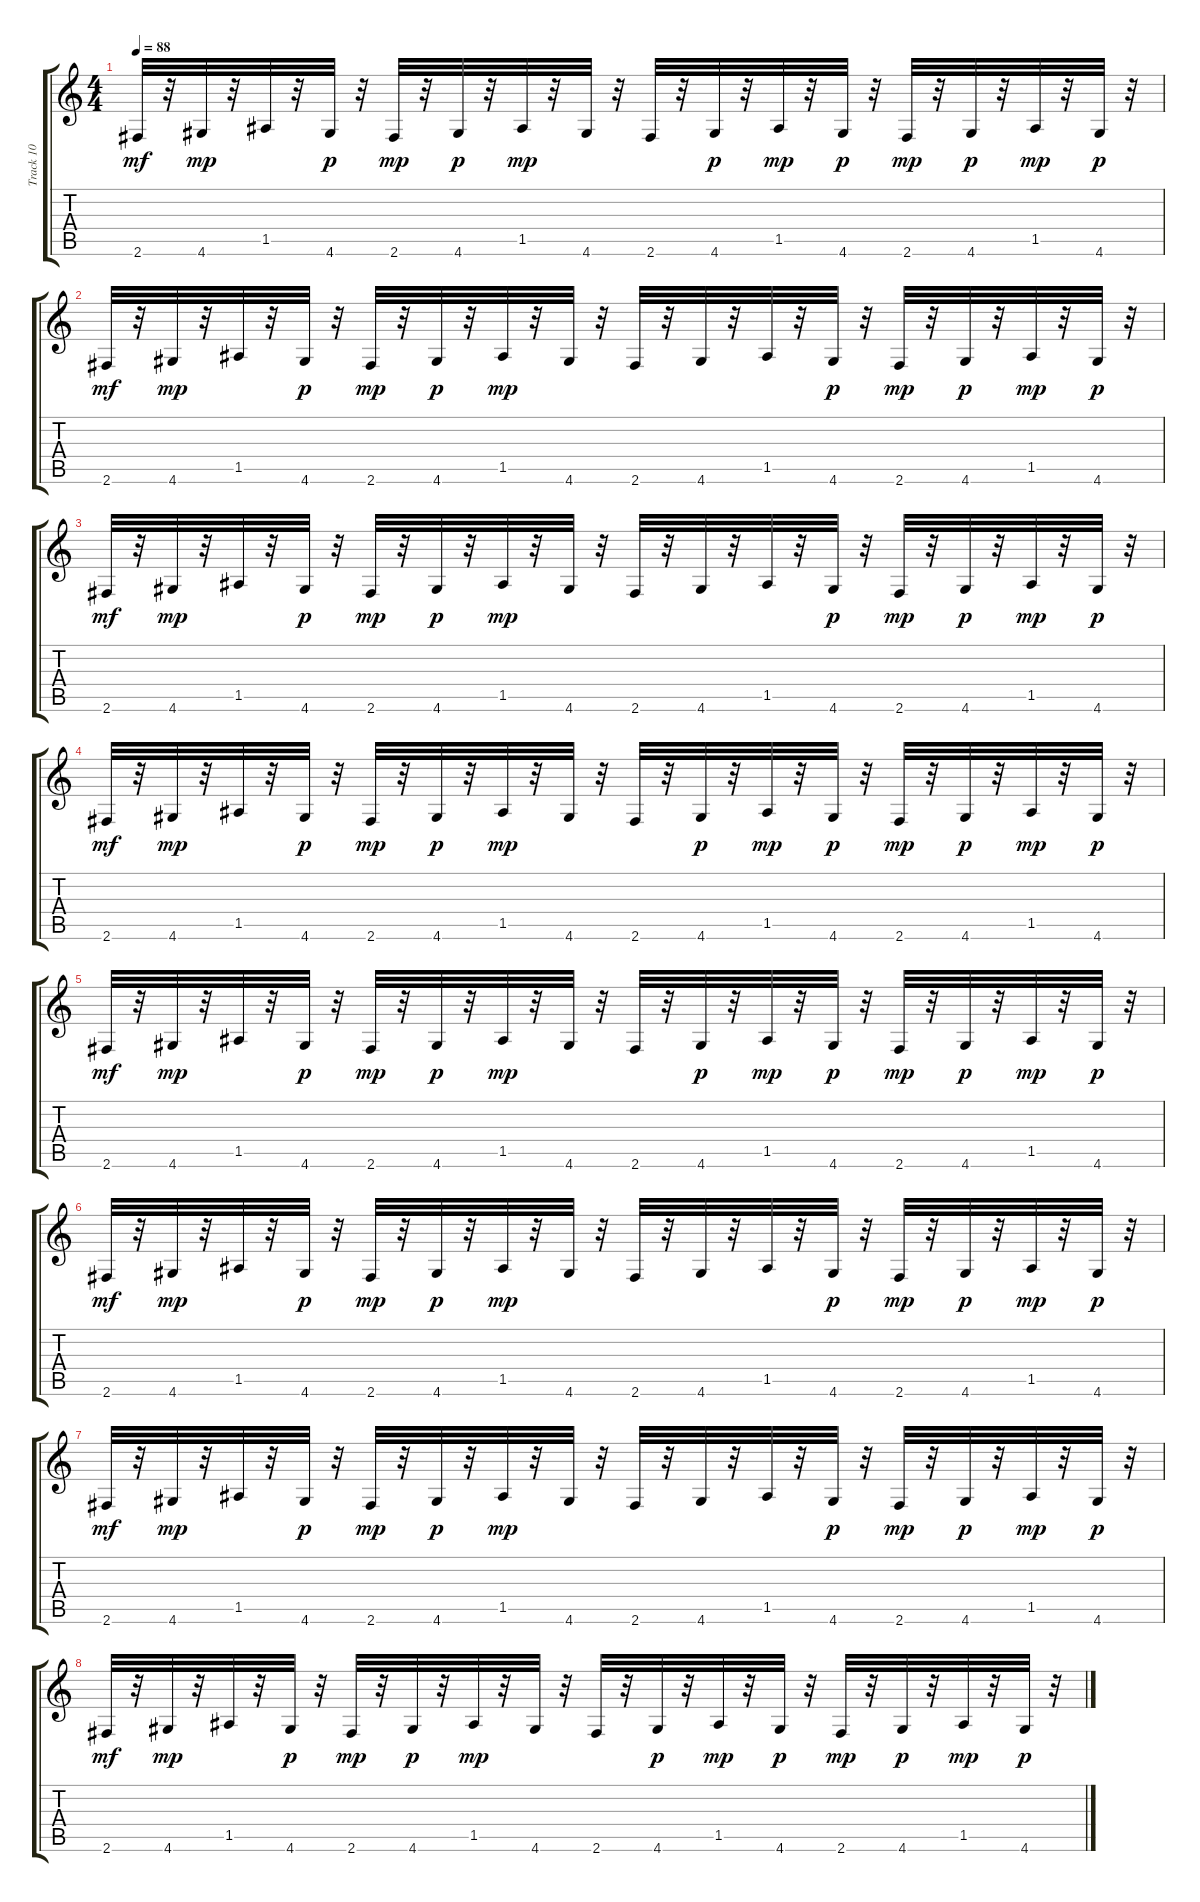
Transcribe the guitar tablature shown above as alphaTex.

\track ("Track 10" "Track 10") {instrument acousticguitarsteel}
\staff {score tabs}
\tuning (E4 B3 G3 D3 A2 E2) {hide}
\ts (4 4)
\tempo 88
\clef g2
\ks c
2.6.32{dy mf} r.32 4.6.32{dy mp} r.32 1.5.32 r.32 4.6.32{dy p} r.32 2.6.32{dy mp} r.32 4.6.32{dy p} r.32 1.5.32{dy mp} r.32 4.6.32 r.32 2.6.32 r.32 4.6.32{dy p} r.32 1.5.32{dy mp} r.32 4.6.32{dy p} r.32 2.6.32{dy mp} r.32 4.6.32{dy p} r.32 1.5.32{dy mp} r.32 4.6.32{dy p} r.32 |
2.6.32{dy mf} r.32 4.6.32{dy mp} r.32 1.5.32 r.32 4.6.32{dy p} r.32 2.6.32{dy mp} r.32 4.6.32{dy p} r.32 1.5.32{dy mp} r.32 4.6.32 r.32 2.6.32 r.32 4.6.32 r.32 1.5.32 r.32 4.6.32{dy p} r.32 2.6.32{dy mp} r.32 4.6.32{dy p} r.32 1.5.32{dy mp} r.32 4.6.32{dy p} r.32 |
2.6.32{dy mf} r.32 4.6.32{dy mp} r.32 1.5.32 r.32 4.6.32{dy p} r.32 2.6.32{dy mp} r.32 4.6.32{dy p} r.32 1.5.32{dy mp} r.32 4.6.32 r.32 2.6.32 r.32 4.6.32 r.32 1.5.32 r.32 4.6.32{dy p} r.32 2.6.32{dy mp} r.32 4.6.32{dy p} r.32 1.5.32{dy mp} r.32 4.6.32{dy p} r.32 |
2.6.32{dy mf} r.32 4.6.32{dy mp} r.32 1.5.32 r.32 4.6.32{dy p} r.32 2.6.32{dy mp} r.32 4.6.32{dy p} r.32 1.5.32{dy mp} r.32 4.6.32 r.32 2.6.32 r.32 4.6.32{dy p} r.32 1.5.32{dy mp} r.32 4.6.32{dy p} r.32 2.6.32{dy mp} r.32 4.6.32{dy p} r.32 1.5.32{dy mp} r.32 4.6.32{dy p} r.32 |
2.6.32{dy mf} r.32 4.6.32{dy mp} r.32 1.5.32 r.32 4.6.32{dy p} r.32 2.6.32{dy mp} r.32 4.6.32{dy p} r.32 1.5.32{dy mp} r.32 4.6.32 r.32 2.6.32 r.32 4.6.32{dy p} r.32 1.5.32{dy mp} r.32 4.6.32{dy p} r.32 2.6.32{dy mp} r.32 4.6.32{dy p} r.32 1.5.32{dy mp} r.32 4.6.32{dy p} r.32 |
2.6.32{dy mf} r.32 4.6.32{dy mp} r.32 1.5.32 r.32 4.6.32{dy p} r.32 2.6.32{dy mp} r.32 4.6.32{dy p} r.32 1.5.32{dy mp} r.32 4.6.32 r.32 2.6.32 r.32 4.6.32 r.32 1.5.32 r.32 4.6.32{dy p} r.32 2.6.32{dy mp} r.32 4.6.32{dy p} r.32 1.5.32{dy mp} r.32 4.6.32{dy p} r.32 |
2.6.32{dy mf} r.32 4.6.32{dy mp} r.32 1.5.32 r.32 4.6.32{dy p} r.32 2.6.32{dy mp} r.32 4.6.32{dy p} r.32 1.5.32{dy mp} r.32 4.6.32 r.32 2.6.32 r.32 4.6.32 r.32 1.5.32 r.32 4.6.32{dy p} r.32 2.6.32{dy mp} r.32 4.6.32{dy p} r.32 1.5.32{dy mp} r.32 4.6.32{dy p} r.32 |
2.6.32{dy mf} r.32 4.6.32{dy mp} r.32 1.5.32 r.32 4.6.32{dy p} r.32 2.6.32{dy mp} r.32 4.6.32{dy p} r.32 1.5.32{dy mp} r.32 4.6.32 r.32 2.6.32 r.32 4.6.32{dy p} r.32 1.5.32{dy mp} r.32 4.6.32{dy p} r.32 2.6.32{dy mp} r.32 4.6.32{dy p} r.32 1.5.32{dy mp} r.32 4.6.32{dy p} r.32
